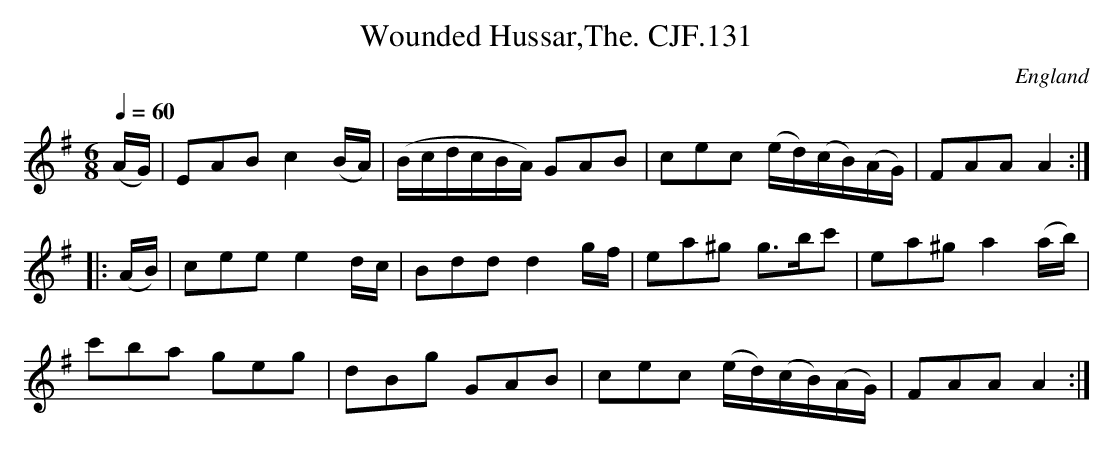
X:1
T:Wounded Hussar,The. CJF.131
O:England
M:6/8
L:1/8
Q:1/4=60
K:G major
(A/G/)|EABc2(B/A/)|(B/c/d/c/B/A/) GAB|\
cec (e/d/)(c/B/)(A/G/)|FAAA2:|!
|:(A/B/)|ceee2d/c/|Bddd2g/f/|ea^g g>bc'|ea^ga2(a/b/)|!
c'ba geg|dBg GAB|cec (e/d/)(c/B/)(A/G/)|FAAA2:|
